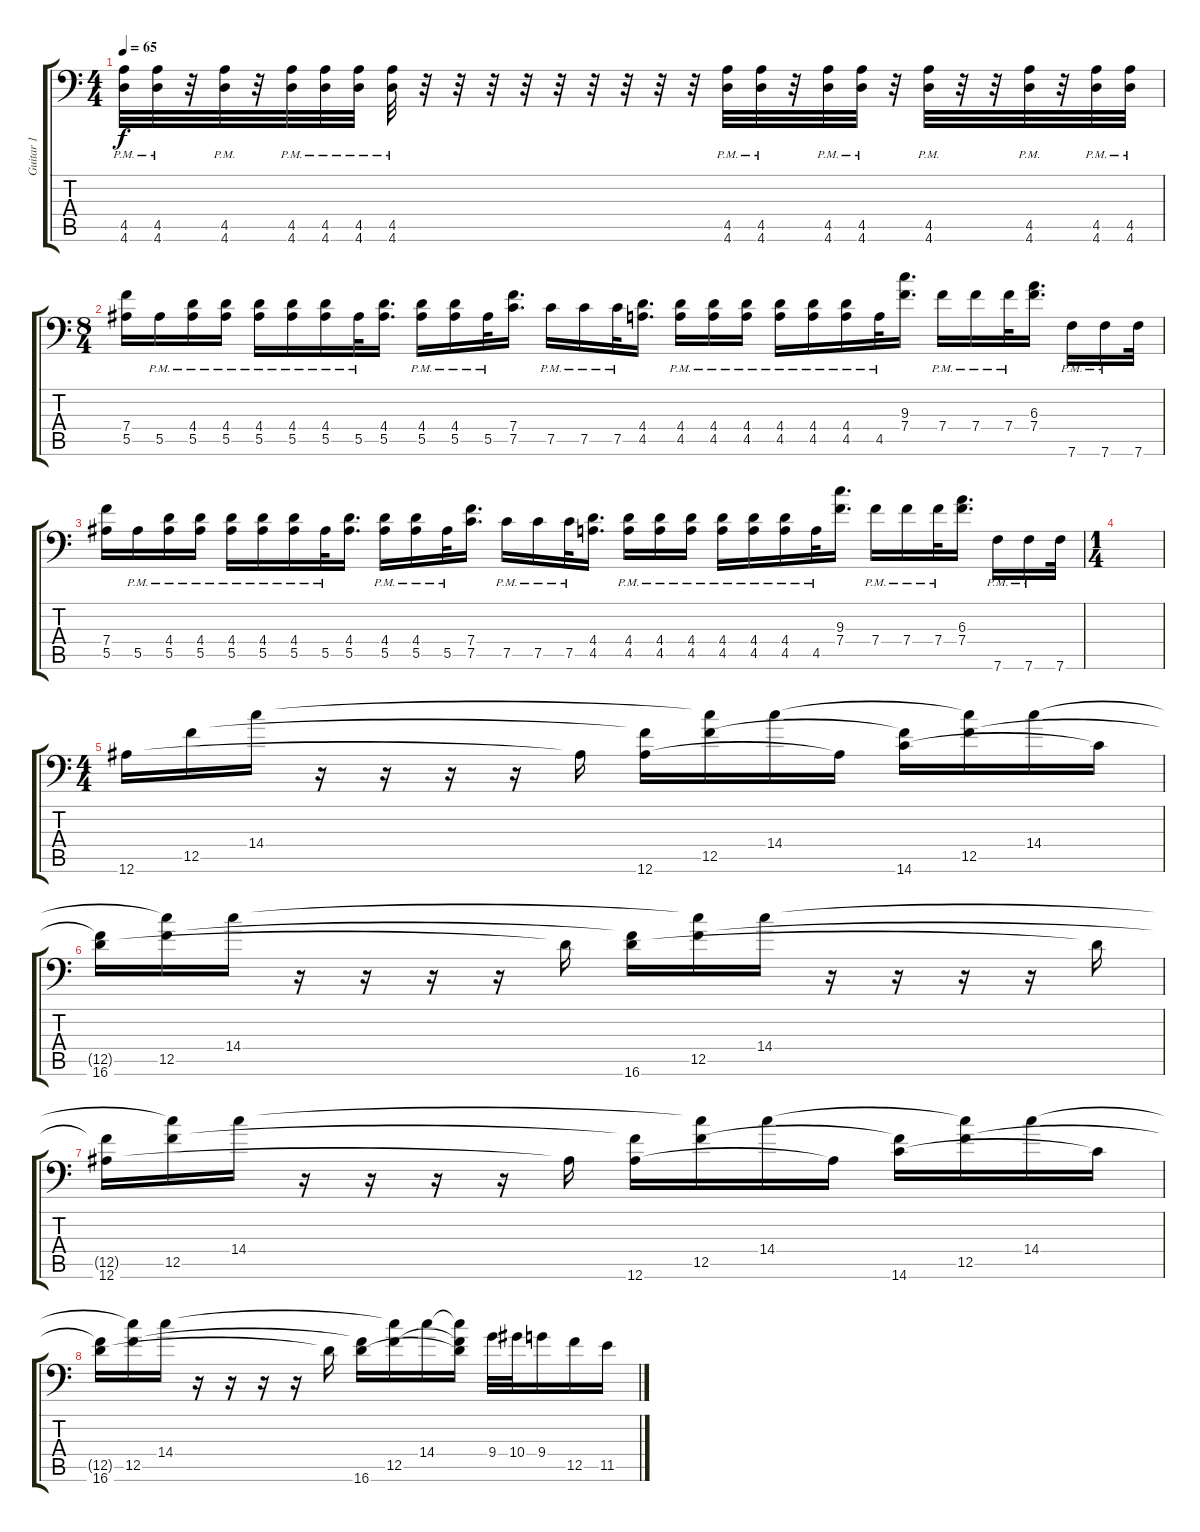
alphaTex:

\track ("Guitar 1" "Guitar 1") {instrument distortionguitar}
\staff {score tabs}
\tuning (C4 G3 Eb3 Bb2 F2 Bb1) {hide}
\ts (4 4)
\tempo 65
\clef f4
\ks c
(4.5{pm} 4.6{pm}).32{dy f} (4.5{pm} 4.6{pm}).32 r.32 (4.5{pm} 4.6{pm}).32 r.32 (4.5{pm} 4.6{pm}).32 (4.5{pm} 4.6{pm}).32 (4.5{pm} 4.6{pm}).32 (4.5{pm} 4.6).32 r.32 r.32 r.32 r.32 r.32 r.32 r.32 r.32 r.32 (4.5{pm} 4.6{pm}).32 (4.5{pm} 4.6{pm}).32 r.32 (4.5{pm} 4.6{pm}).32 (4.5{pm} 4.6{pm}).32 r.32 (4.5{pm} 4.6{pm}).32 r.32 r.32 (4.5{pm} 4.6{pm}).32 r.32 (4.5{pm} 4.6{pm}).32 (4.5{pm} 4.6{pm}).32 |
\ts (8 4)
(7.4 5.5).16 5.5{pm}.16 (4.4{pm} 5.5{pm}).16 (4.4{pm} 5.5{pm}).16 (4.4{pm} 5.5{pm}).16 (4.4{pm} 5.5{pm}).16 (4.4{pm} 5.5{pm}).16 5.5{pm}.32 (4.4 5.5).16{d} (4.4{pm} 5.5{pm}).16 (4.4{pm} 5.5{pm}).16 5.5{pm}.32 (7.4 7.5).16{d} 7.5{pm}.16 7.5{pm}.16 7.5{pm}.32 (4.4 4.5).16{d} (4.4{pm} 4.5{pm}).16 (4.4{pm} 4.5).16 (4.4{pm} 4.5{pm}).16 (4.4{pm} 4.5{pm}).16 (4.4{pm} 4.5{pm}).16 (4.4{pm} 4.5{pm}).16 4.5{pm}.32 (9.3 7.4).16{d} 7.4{pm}.16 7.4{pm}.16 7.4{pm}.32 (6.3 7.4).16{d} 7.6{pm}.16 7.6{pm}.16 7.6.32 |
(7.4 5.5).16 5.5{pm}.16 (4.4{pm} 5.5{pm}).16 (4.4{pm} 5.5{pm}).16 (4.4{pm} 5.5{pm}).16 (4.4{pm} 5.5{pm}).16 (4.4{pm} 5.5{pm}).16 5.5{pm}.32 (4.4 5.5).16{d} (4.4{pm} 5.5{pm}).16 (4.4{pm} 5.5{pm}).16 5.5{pm}.32 (7.4 7.5).16{d} 7.5{pm}.16 7.5{pm}.16 7.5{pm}.32 (4.4 4.5).16{d} (4.4{pm} 4.5{pm}).16 (4.4{pm} 4.5).16 (4.4{pm} 4.5{pm}).16 (4.4{pm} 4.5{pm}).16 (4.4{pm} 4.5{pm}).16 (4.4{pm} 4.5{pm}).16 4.5{pm}.32 (9.3 7.4).16{d} 7.4{pm}.16 7.4{pm}.16 7.4{pm}.32 (6.3 7.4).16{d} 7.6{pm}.16 7.6{pm}.16 7.6.32 |
\ts (1 4)
|
\ts (4 4)
12.6.16 12.5.16 14.4.16 r.16 r.16 r.16 r.16 12.6{t}.16 (12.5{t} 12.6).16 (14.4{t} 12.5).16 14.4.16 12.6{t}.16 (12.5{t} 14.6).16 (14.4{t} 12.5).16 14.4.16 14.6{t}.16 |
(12.5{t} 16.6).16 (14.4{t} 12.5).16 14.4.16 r.16 r.16 r.16 r.16 16.6{t}.16 (12.5{t} 16.6).16 (14.4{t} 12.5).16 14.4.16 r.16 r.16 r.16 r.16 16.6{t}.16 |
(12.5{t} 12.6).16 (14.4{t} 12.5).16 14.4.16 r.16 r.16 r.16 r.16 12.6{t}.16 (12.5{t} 12.6).16 (14.4{t} 12.5).16 14.4.16 12.6{t}.16 (12.5{t} 14.6).16 (14.4{t} 12.5).16 14.4.16 14.6{t}.16 |
(12.5{t} 16.6).16 (14.4{t} 12.5).16 14.4.16 r.16 r.16 r.16 r.16 16.6{t}.16 (12.5{t} 16.6).16 (14.4{t} 12.5).16 14.4.16 (14.4{t} 12.5{t} 16.6{t}).16 9.4.32 10.4.32 9.4.16 12.5.16 11.5.16
